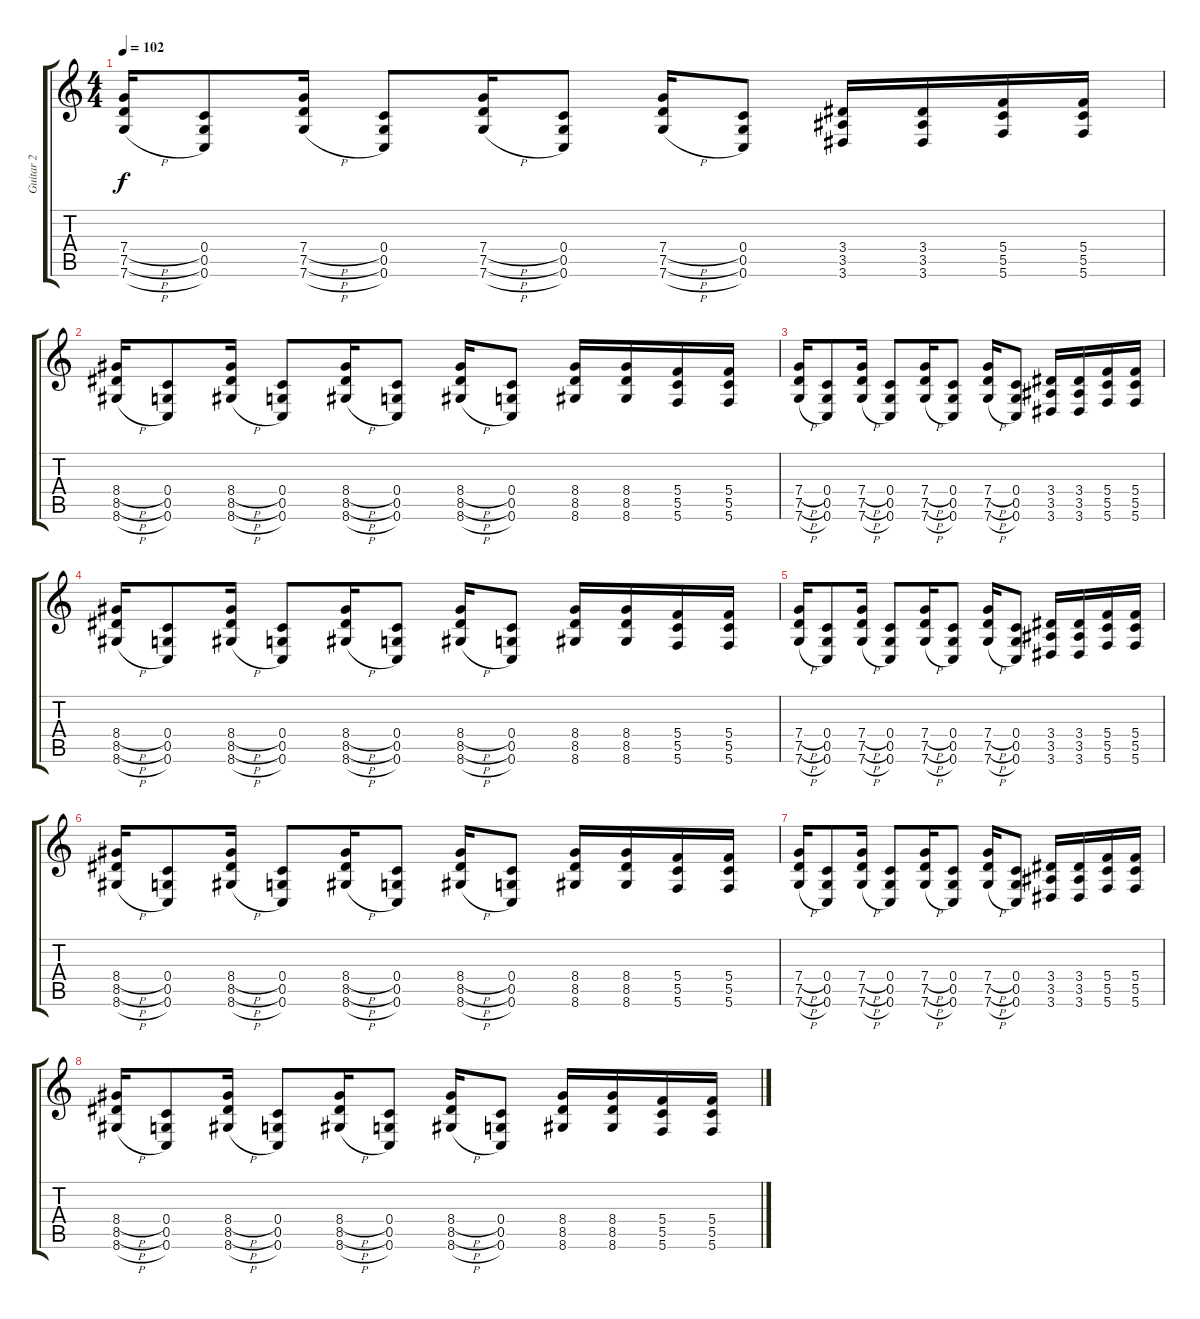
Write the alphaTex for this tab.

\track ("Guitar 2" "Guitar 2") {instrument distortionguitar}
\staff {score tabs}
\tuning (D4 A3 F3 C3 G2 C2) {hide}
\ts (4 4)
\tempo 102
\clef g2
\ks c
(7.4{h} 7.5{h} 7.6{h}).16{dy f} (0.4 0.5 0.6).8 (7.4{h} 7.5{h} 7.6{h}).16 (0.4 0.5 0.6).8 (7.4{h} 7.5{h} 7.6{h}).16 (0.4 0.5 0.6).8 (7.4{h} 7.5{h} 7.6{h}).16 (0.4 0.5 0.6).8 (3.4 3.5 3.6).16 (3.4 3.5 3.6).16 (5.4 5.5 5.6).16 (5.4 5.5 5.6).16 |
(8.4{h} 8.5{h} 8.6{h}).16 (0.4 0.5 0.6).8 (8.4{h} 8.5{h} 8.6{h}).16 (0.4 0.5 0.6).8 (8.4{h} 8.5{h} 8.6{h}).16 (0.4 0.5 0.6).8 (8.4{h} 8.5{h} 8.6{h}).16 (0.4 0.5 0.6).8 (8.4 8.5 8.6).16 (8.4 8.5 8.6).16 (5.4 5.5 5.6).16 (5.4 5.5 5.6).16 |
(7.4{h} 7.5{h} 7.6{h}).16 (0.4 0.5 0.6).8 (7.4{h} 7.5{h} 7.6{h}).16 (0.4 0.5 0.6).8 (7.4{h} 7.5{h} 7.6{h}).16 (0.4 0.5 0.6).8 (7.4{h} 7.5{h} 7.6{h}).16 (0.4 0.5 0.6).8 (3.4 3.5 3.6).16 (3.4 3.5 3.6).16 (5.4 5.5 5.6).16 (5.4 5.5 5.6).16 |
(8.4{h} 8.5{h} 8.6{h}).16{volume 7} (0.4 0.5 0.6).8 (8.4{h} 8.5{h} 8.6{h}).16 (0.4 0.5 0.6).8 (8.4{h} 8.5{h} 8.6{h}).16 (0.4 0.5 0.6).8 (8.4{h} 8.5{h} 8.6{h}).16 (0.4 0.5 0.6).8 (8.4 8.5 8.6).16 (8.4 8.5 8.6).16 (5.4 5.5 5.6).16 (5.4 5.5 5.6).16 |
(7.4{h} 7.5{h} 7.6{h}).16 (0.4 0.5 0.6).8 (7.4{h} 7.5{h} 7.6{h}).16 (0.4 0.5 0.6).8 (7.4{h} 7.5{h} 7.6{h}).16 (0.4 0.5 0.6).8 (7.4{h} 7.5{h} 7.6{h}).16 (0.4 0.5 0.6).8 (3.4 3.5 3.6).16 (3.4 3.5 3.6).16 (5.4 5.5 5.6).16 (5.4 5.5 5.6).16 |
(8.4{h} 8.5{h} 8.6{h}).16 (0.4 0.5 0.6).8 (8.4{h} 8.5{h} 8.6{h}).16 (0.4 0.5 0.6).8 (8.4{h} 8.5{h} 8.6{h}).16 (0.4 0.5 0.6).8 (8.4{h} 8.5{h} 8.6{h}).16 (0.4 0.5 0.6).8 (8.4 8.5 8.6).16 (8.4 8.5 8.6).16 (5.4 5.5 5.6).16 (5.4 5.5 5.6).16 |
(7.4{h} 7.5{h} 7.6{h}).16 (0.4 0.5 0.6).8 (7.4{h} 7.5{h} 7.6{h}).16 (0.4 0.5 0.6).8 (7.4{h} 7.5{h} 7.6{h}).16 (0.4 0.5 0.6).8 (7.4{h} 7.5{h} 7.6{h}).16 (0.4 0.5 0.6).8 (3.4 3.5 3.6).16 (3.4 3.5 3.6).16 (5.4 5.5 5.6).16 (5.4 5.5 5.6).16 |
(8.4{h} 8.5{h} 8.6{h}).16{volume 4} (0.4 0.5 0.6).8 (8.4{h} 8.5{h} 8.6{h}).16 (0.4 0.5 0.6).8 (8.4{h} 8.5{h} 8.6{h}).16 (0.4 0.5 0.6).8 (8.4{h} 8.5{h} 8.6{h}).16 (0.4 0.5 0.6).8 (8.4 8.5 8.6).16 (8.4 8.5 8.6).16 (5.4 5.5 5.6).16 (5.4 5.5 5.6).16
